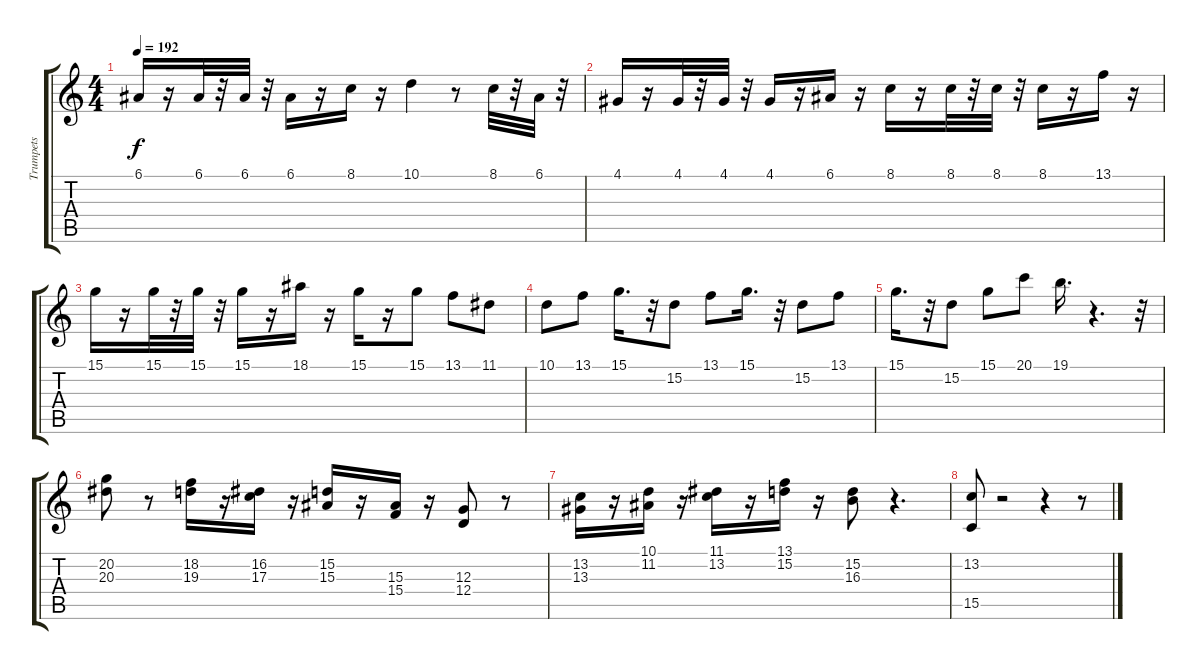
\track ("Trumpets" "Trumpets") {instrument trumpet}
\staff {score tabs}
\tuning (E4 B3 G3 D3 A2 E2) {hide}
\ts (4 4)
\tempo 192
\clef g2
\ks c
6.1.16{dy f} r.16 6.1.32 r.32 6.1.32 r.32 6.1.16 r.16 8.1.16 r.16 10.1.4 r.8 8.1.32 r.32 6.1.32 r.32 |
4.1.16 r.16 4.1.32 r.32 4.1.32 r.32 4.1.16 r.16 6.1.16 r.16 8.1.16 r.16 8.1.32 r.32 8.1.32 r.32 8.1.16 r.16 13.1.16 r.16 |
15.1.16 r.16 15.1.32 r.32 15.1.32 r.32 15.1.16 r.16 18.1.16 r.16 15.1.16 r.16 15.1.8 13.1.8 11.1.8 |
10.1.8 13.1.8 15.1.16{d} r.32 15.2.8 13.1.8 15.1.16{d} r.32 15.2.8 13.1.8 |
15.1.16{d} r.32 15.2.8 15.1.8 20.1.8 19.1.16{d} r.4{d} r.32 |
(20.2 20.3).8 r.8 (18.2 19.3).16 r.16 (16.2 17.3).16 r.16 (15.2 15.3).16 r.16 (15.3 15.4).16 r.16 (12.3 12.4).8 r.8 |
(13.2 13.3).16 r.16 (10.1 11.2).16 r.16 (11.1 13.2).16 r.16 (13.1 15.2).16 r.16 (15.2 16.3).8 r.4{d} |
(13.2 15.5).8 r.2 r.4 r.8
